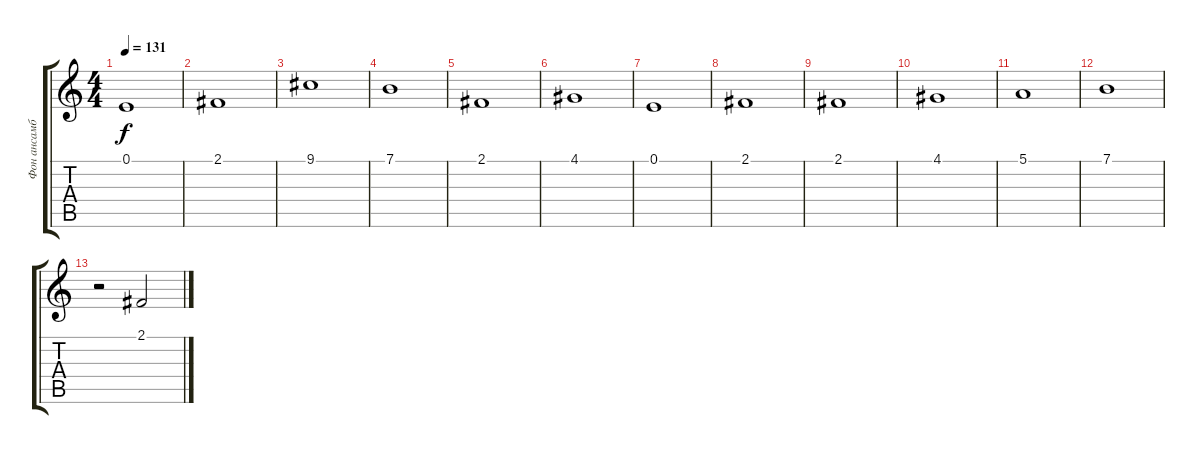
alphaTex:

\track ("Фон ансамбля" "Фон ансамб") {instrument stringensemble1}
\staff {score tabs}
\tuning (E4 B3 G3 D3 A2 E2) {hide}
\ts (4 4)
\tempo 131
\clef g2
\ks c
0.1.1{dy f} |
2.1.1 |
9.1.1 |
7.1.1 |
2.1.1 |
4.1.1 |
0.1.1 |
2.1.1 |
2.1.1 |
4.1.1 |
5.1.1 |
7.1.1 |
r.2 2.1.2
